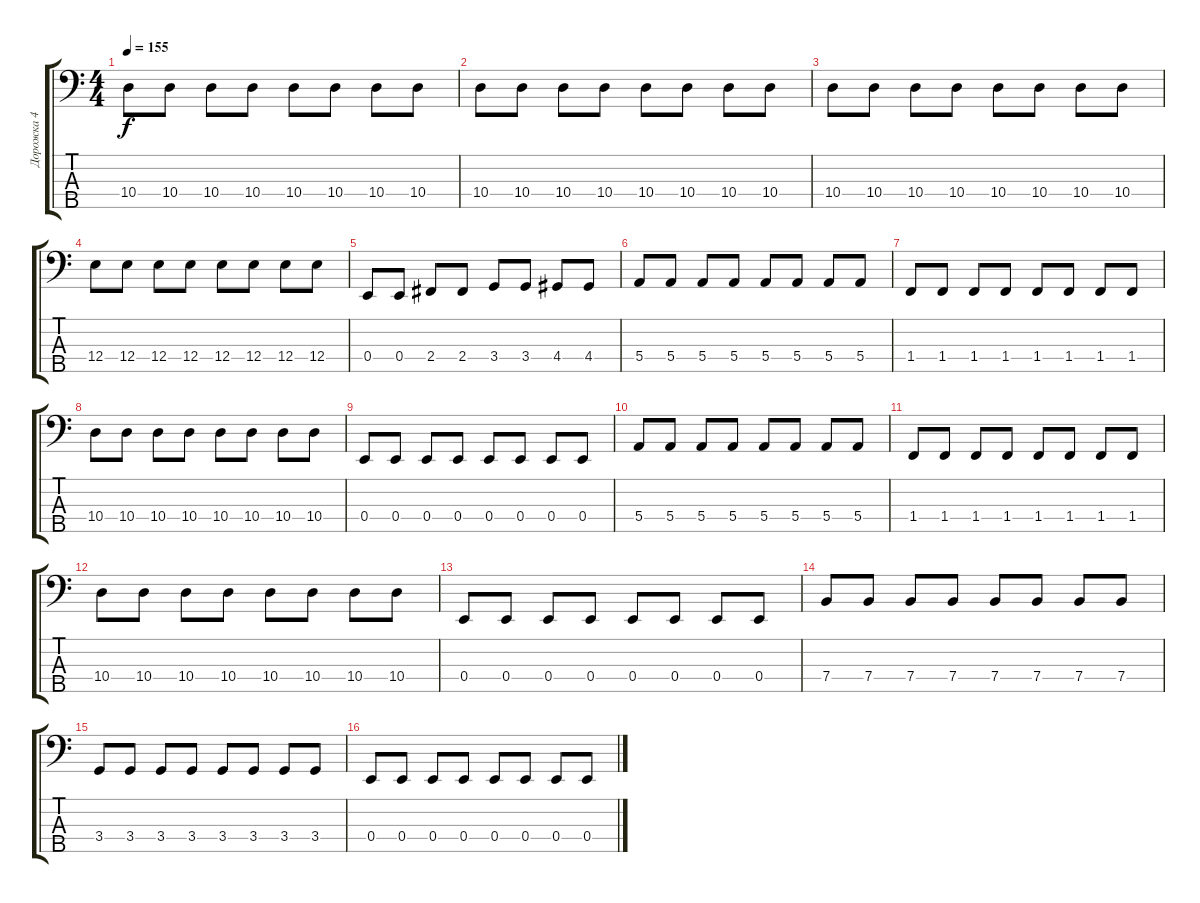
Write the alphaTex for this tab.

\track ("Дорожка 4" "Дорожка 4") {instrument electricbasspick}
\staff {score tabs}
\tuning (G2 D2 A1 E1 B0) {hide}
\ts (4 4)
\tempo 155
\clef f4
\ks c
10.4.8{dy f} 10.4.8 10.4.8 10.4.8 10.4.8 10.4.8 10.4.8 10.4.8 |
10.4.8 10.4.8 10.4.8 10.4.8 10.4.8 10.4.8 10.4.8 10.4.8 |
10.4.8 10.4.8 10.4.8 10.4.8 10.4.8 10.4.8 10.4.8 10.4.8 |
12.4.8 12.4.8 12.4.8 12.4.8 12.4.8 12.4.8 12.4.8 12.4.8 |
0.4.8 0.4.8 2.4.8 2.4.8 3.4.8 3.4.8 4.4.8 4.4.8 |
5.4.8 5.4.8 5.4.8 5.4.8 5.4.8 5.4.8 5.4.8 5.4.8 |
1.4.8 1.4.8 1.4.8 1.4.8 1.4.8 1.4.8 1.4.8 1.4.8 |
10.4.8 10.4.8 10.4.8 10.4.8 10.4.8 10.4.8 10.4.8 10.4.8 |
0.4.8 0.4.8 0.4.8 0.4.8 0.4.8 0.4.8 0.4.8 0.4.8 |
5.4.8 5.4.8 5.4.8 5.4.8 5.4.8 5.4.8 5.4.8 5.4.8 |
1.4.8 1.4.8 1.4.8 1.4.8 1.4.8 1.4.8 1.4.8 1.4.8 |
10.4.8 10.4.8 10.4.8 10.4.8 10.4.8 10.4.8 10.4.8 10.4.8 |
0.4.8 0.4.8 0.4.8 0.4.8 0.4.8 0.4.8 0.4.8 0.4.8 |
7.4.8 7.4.8 7.4.8 7.4.8 7.4.8 7.4.8 7.4.8 7.4.8 |
3.4.8 3.4.8 3.4.8 3.4.8 3.4.8 3.4.8 3.4.8 3.4.8 |
0.4.8 0.4.8 0.4.8 0.4.8 0.4.8 0.4.8 0.4.8 0.4.8
